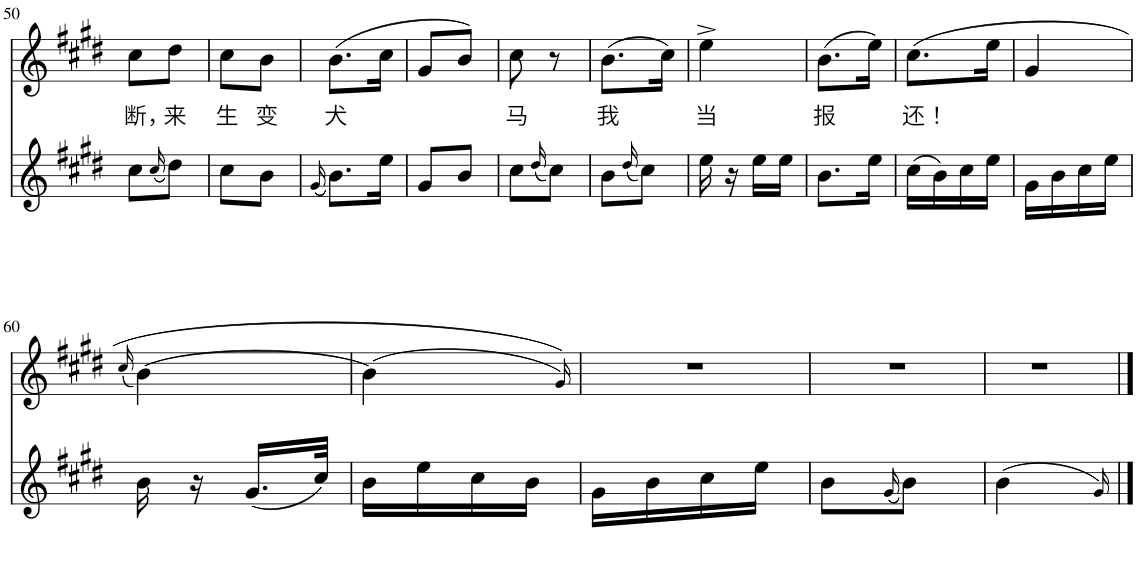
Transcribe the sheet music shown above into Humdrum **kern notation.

**kern	**kern	**text
*part2	*part1	*part1
*staff2	*staff1	*staff1
*I"Piano	*I"Piano	*
*I'Pno	*I'Pno	*
!!LO:PB:g=z
*clefG2	*clefG2	*
*k[f#c#g#d#]	*k[f#c#g#d#]	*
*M1/4	*M1/4	*
=50	=50	=50
!	!	!LO:LY:b
8cc#\L	8cc#\L	断，
(16qcc#/	.	.
!	!	!LO:LY:b
8dd#\J)	8dd#\J	来
=51	=51	=51
!	!	!LO:LY:b
8cc#\L	8cc#\L	生
!	!	!LO:LY:b
8b\J	8b\J	变
=52	=52	=52
(16qg#/	.	.
!	!	!LO:LY:b
8.b\L)	(8.b\L	犬
16ee\Jk	16cc#\Jk	.
=53	=53	=53
8g#/L	8g#/L	.
8b/J	8b/J)	.
=54	=54	=54
!	!	!LO:LY:b
8cc#\L	8cc#\	马
(16qdd#/	.	.
8cc#\J)	8r	.
=55	=55	=55
!	!	!LO:LY:b
8b\L	(8.b\L	我
(16qdd#/	.	.
8cc#\J)	.	.
.	16cc#\Jk)	.
=56	=56	=56
!	!	!LO:LY:b
16ee\	4ee^\	当
16r	.	.
16ee\LL	.	.
16ee\JJ	.	.
=57	=57	=57
!	!	!LO:LY:b
8.b\L	(8.b\L	报
16ee\Jk	16ee\Jk)	.
=58	=58	=58
!	!	!LO:LY:b
(16cc#\LL	(8.cc#\L	还！
16b\)	.	.
16cc#\	.	.
16ee\JJ	16ee\Jk	.
=59	=59	=59
16g#\LL	4g#/	.
16b\	.	.
16cc#\	.	.
16ee\JJ	.	.
!!LO:LB:g=z
=60	=60	=60
.	(16qcc#/	.
16b\	[4b\)	.
16r	.	.
(16.g#/LL	.	.
32cc#/JJk)	.	.
=61	=61	=61
16b\LL	(4b\]	.
16ee\	.	.
16cc#\	.	.
16b\JJ	.	.
.	16qg#/))	.
=62	=62	=62
16g#\LL	4r	.
16b\	.	.
16cc#\	.	.
16ee\JJ	.	.
=63	=63	=63
8b\L	4r	.
(16qg#/	.	.
8b\J)	.	.
=64	=64	=64
(4b\	4r	.
16qg#/)	.	.
==	==	==
*-	*-	*-
